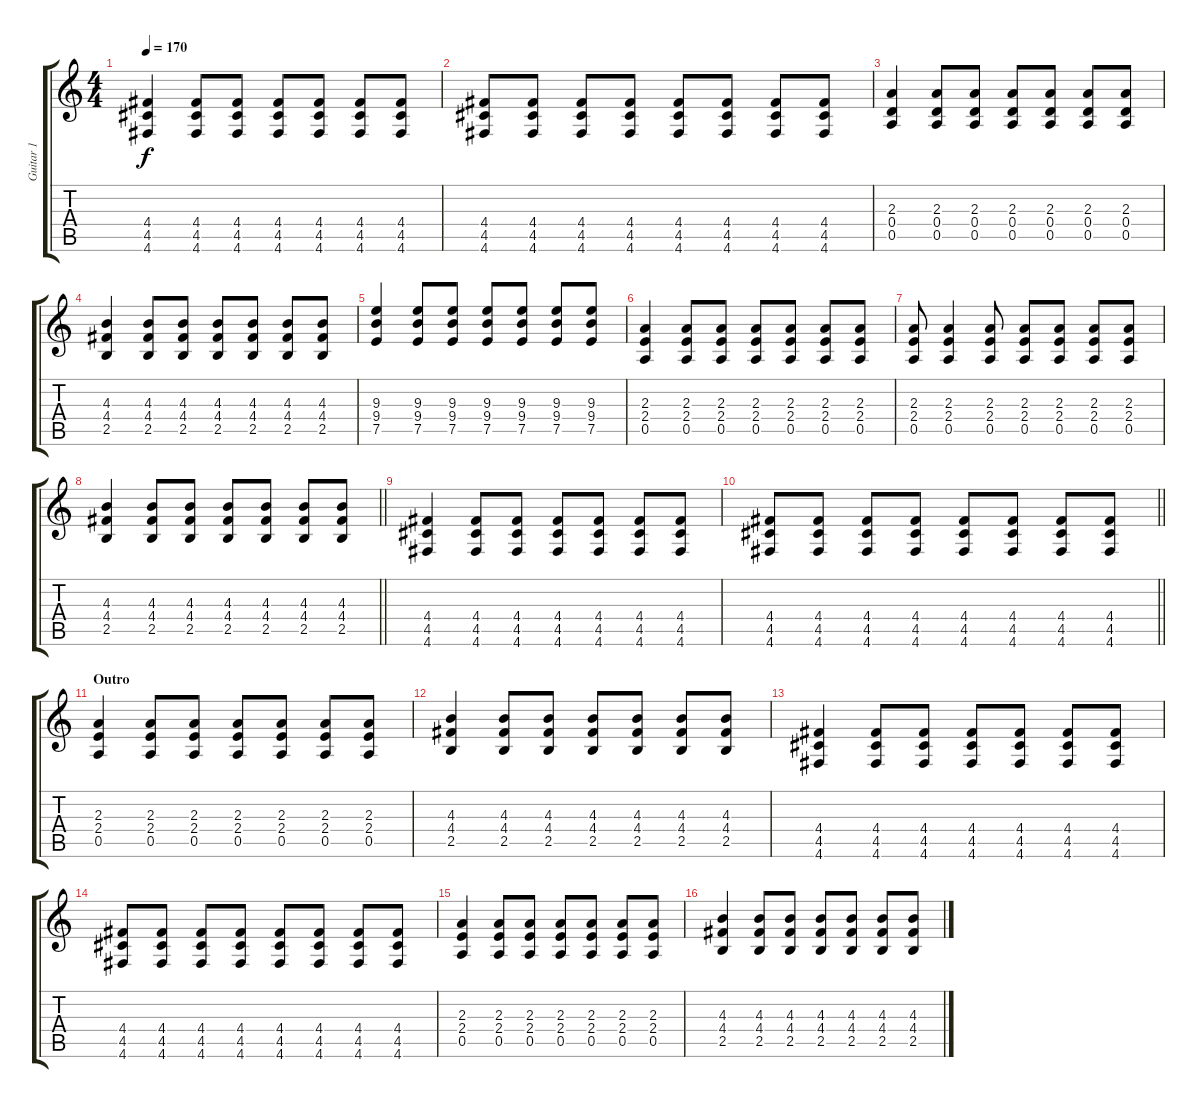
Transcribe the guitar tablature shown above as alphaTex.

\track ("Guitar 1" "Guitar 1") {instrument overdrivenguitar}
\staff {score tabs}
\tuning (E4 B3 G3 D3 A2 D2) {hide}
\ts (4 4)
\tempo 170
\clef g2
\ks c
(4.4 4.5 4.6).4{dy f} (4.4 4.5 4.6).8 (4.4 4.5 4.6).8 (4.4 4.5 4.6).8 (4.4 4.5 4.6).8 (4.4 4.5 4.6).8 (4.4 4.5 4.6).8 |
(4.4 4.5 4.6).8 (4.4 4.5 4.6).8 (4.4 4.5 4.6).8 (4.4 4.5 4.6).8 (4.4 4.5 4.6).8 (4.4 4.5 4.6).8 (4.4 4.5 4.6).8 (4.4 4.5 4.6).8 |
(2.3 0.4 0.5).4 (2.3 0.4 0.5).8 (2.3 0.4 0.5).8 (2.3 0.4 0.5).8 (2.3 0.4 0.5).8 (2.3 0.4 0.5).8 (2.3 0.4 0.5).8 |
(4.3 4.4 2.5).4 (4.3 4.4 2.5).8 (4.3 4.4 2.5).8 (4.3 4.4 2.5).8 (4.3 4.4 2.5).8 (4.3 4.4 2.5).8 (4.3 4.4 2.5).8 |
(9.3 9.4 7.5).4 (9.3 9.4 7.5).8 (9.3 9.4 7.5).8 (9.3 9.4 7.5).8 (9.3 9.4 7.5).8 (9.3 9.4 7.5).8 (9.3 9.4 7.5).8 |
(2.3 2.4 0.5).4 (2.3 2.4 0.5).8 (2.3 2.4 0.5).8 (2.3 2.4 0.5).8 (2.3 2.4 0.5).8 (2.3 2.4 0.5).8 (2.3 2.4 0.5).8 |
(2.3 2.4 0.5).8 (2.3 2.4 0.5).4 (2.3 2.4 0.5).8 (2.3 2.4 0.5).8 (2.3 2.4 0.5).8 (2.3 2.4 0.5).8 (2.3 2.4 0.5).8 |
\barLineRight lightlight
(4.3 4.4 2.5).4 (4.3 4.4 2.5).8 (4.3 4.4 2.5).8 (4.3 4.4 2.5).8 (4.3 4.4 2.5).8 (4.3 4.4 2.5).8 (4.3 4.4 2.5).8 |
(4.4 4.5 4.6).4 (4.4 4.5 4.6).8 (4.4 4.5 4.6).8 (4.4 4.5 4.6).8 (4.4 4.5 4.6).8 (4.4 4.5 4.6).8 (4.4 4.5 4.6).8 |
\barLineRight lightlight
(4.4 4.5 4.6).8 (4.4 4.5 4.6).8 (4.4 4.5 4.6).8 (4.4 4.5 4.6).8 (4.4 4.5 4.6).8 (4.4 4.5 4.6).8 (4.4 4.5 4.6).8 (4.4 4.5 4.6).8 |
\section ("" "Outro")
(2.3 2.4 0.5).4 (2.3 2.4 0.5).8 (2.3 2.4 0.5).8 (2.3 2.4 0.5).8 (2.3 2.4 0.5).8 (2.3 2.4 0.5).8 (2.3 2.4 0.5).8 |
(4.3 4.4 2.5).4 (4.3 4.4 2.5).8 (4.3 4.4 2.5).8 (4.3 4.4 2.5).8 (4.3 4.4 2.5).8 (4.3 4.4 2.5).8 (4.3 4.4 2.5).8 |
(4.4 4.5 4.6).4 (4.4 4.5 4.6).8 (4.4 4.5 4.6).8 (4.4 4.5 4.6).8 (4.4 4.5 4.6).8 (4.4 4.5 4.6).8 (4.4 4.5 4.6).8 |
(4.4 4.5 4.6).8 (4.4 4.5 4.6).8 (4.4 4.5 4.6).8 (4.4 4.5 4.6).8 (4.4 4.5 4.6).8 (4.4 4.5 4.6).8 (4.4 4.5 4.6).8 (4.4 4.5 4.6).8 |
(2.3 2.4 0.5).4 (2.3 2.4 0.5).8 (2.3 2.4 0.5).8 (2.3 2.4 0.5).8 (2.3 2.4 0.5).8 (2.3 2.4 0.5).8 (2.3 2.4 0.5).8 |
(4.3 4.4 2.5).4 (4.3 4.4 2.5).8 (4.3 4.4 2.5).8 (4.3 4.4 2.5).8 (4.3 4.4 2.5).8 (4.3 4.4 2.5).8 (4.3 4.4 2.5).8
